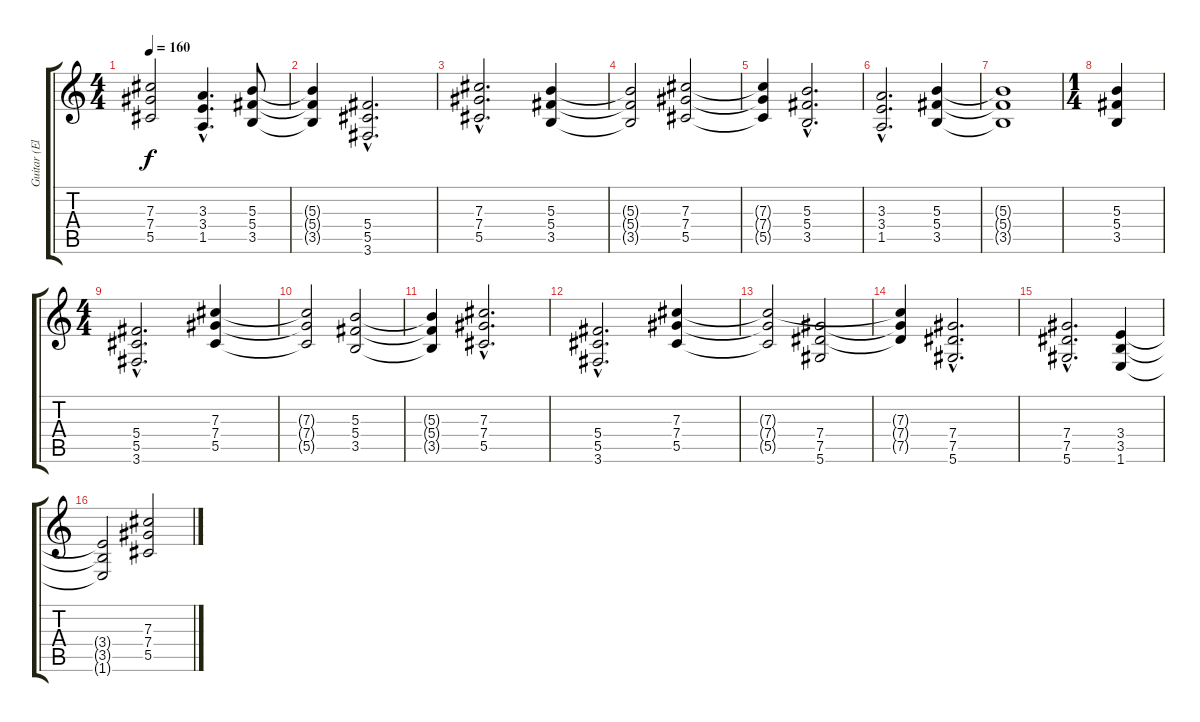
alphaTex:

\track ("Guitar (Electric)" "Guitar (El") {instrument distortionguitar}
\staff {score tabs}
\tuning (Eb4 Bb3 Gb3 Db3 Ab2 Eb2) {hide}
\ts (4 4)
\tempo 160
\clef g2
\ks c
(7.3{t} 7.4{t} 5.5{t}).2{dy f} (3.3{hac} 3.4{hac} 1.5{hac}).4{d} (5.3 5.4 3.5).8 |
(5.3{t} 5.4{t} 3.5{t}).4 (5.4{hac} 5.5{hac} 3.6{hac}).2{d} |
(7.3{hac} 7.4{hac} 5.5{hac}).2{d} (5.3 5.4 3.5).4 |
(5.3{t} 5.4{t} 3.5{t}).2 (7.3 7.4 5.5).2 |
(7.3{t} 7.4{t} 5.5{t}).4 (5.3{hac} 5.4{hac} 3.5{hac}).2{d} |
(3.3{hac} 3.4{hac} 1.5{hac}).2{d} (5.3 5.4 3.5).4 |
(5.3{t} 5.4{t} 3.5{t}).1 |
\ts (1 4)
(5.3 5.4 3.5).4 |
\ts (4 4)
(5.4{hac} 5.5{hac} 3.6{hac}).2{d} (7.3 7.4 5.5).4 |
(7.3{t} 7.4{t} 5.5{t}).2 (5.3 5.4 3.5).2 |
(5.3{t} 5.4{t} 3.5{t}).4 (7.3{hac} 7.4{hac} 5.5{hac}).2{d} |
(5.4{hac} 5.5{hac} 3.6{hac}).2{d} (7.3 7.4 5.5).4 |
(7.3{t} 7.4{t} 5.5{t}).2 (7.4 7.5 5.6).2 |
(7.3{t} 7.4{t} 7.5{t}).4 (7.4{hac} 7.5{hac} 5.6{hac}).2{d} |
(7.4{hac} 7.5{hac} 5.6{hac}).2{d} (3.4 3.5 1.6).4 |
(3.4{t} 3.5{t} 1.6{t}).2 (7.3 7.4 5.5).2
